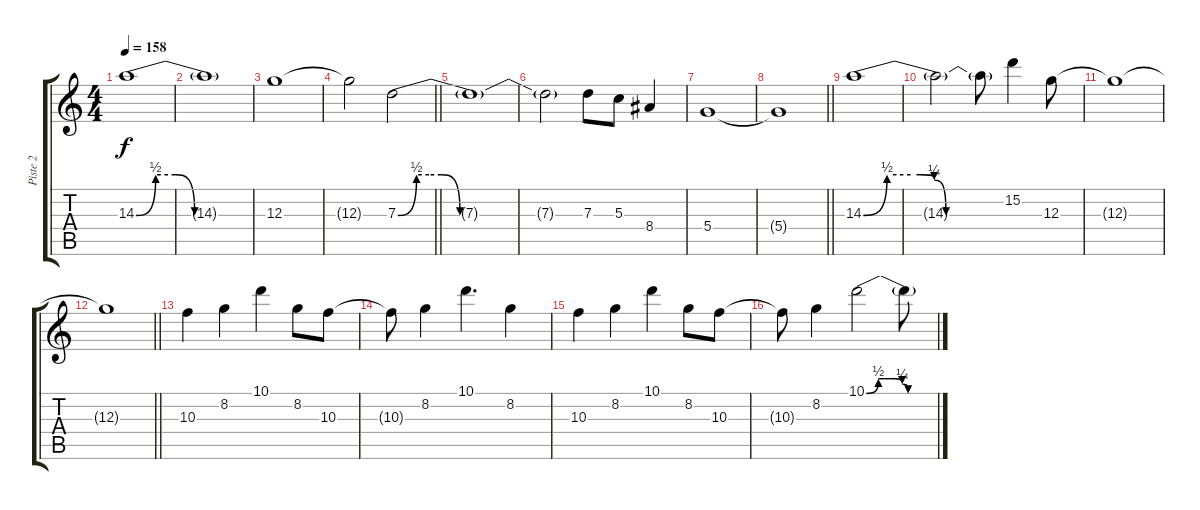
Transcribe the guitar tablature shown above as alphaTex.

\track ("Piste 2" "Piste 2") {instrument overdrivenguitar}
\staff {score tabs}
\tuning (E4 B3 G3 D3 A2 E2) {hide}
\ts (4 4)
\tempo 158
\clef g2
\ks c
14.3{be (custom 0 0 10 2 20 2 30 0 60 0)}.1{dy f} |
14.3{t}.1 |
12.3.1 |
\barLineRight lightlight
12.3{t}.2 7.3{be (custom 0 0 6 2 10 2 14 2 20 0 30 0 60 0)}.2 |
7.3{t}.1 |
7.3{t}.2 7.3.8 5.3.8 8.4.4 |
5.4.1 |
\barLineRight lightlight
5.4{t}.1 |
14.3{be (custom 0 0 10 2 14 2 20 2 24 2 30 1 35 0 60 0)}.1 |
14.3{t}.2 14.3{t}.8 15.2.4 12.3.8 |
12.3{t}.1 |
\barLineRight lightlight
12.3{t}.1 |
10.3.4 8.2.4 10.1.4 8.2.8 10.3.8 |
10.3{t}.8 8.2.4 10.1.4{d} 8.2.4 |
10.3.4 8.2.4 10.1.4 8.2.8 10.3.8 |
10.3{t}.8 8.2.4 10.1{be (custom 0 0 10 2 15 2 20 2 24 2 30 1 35 0 60 0)}.2 10.1{t}.8
